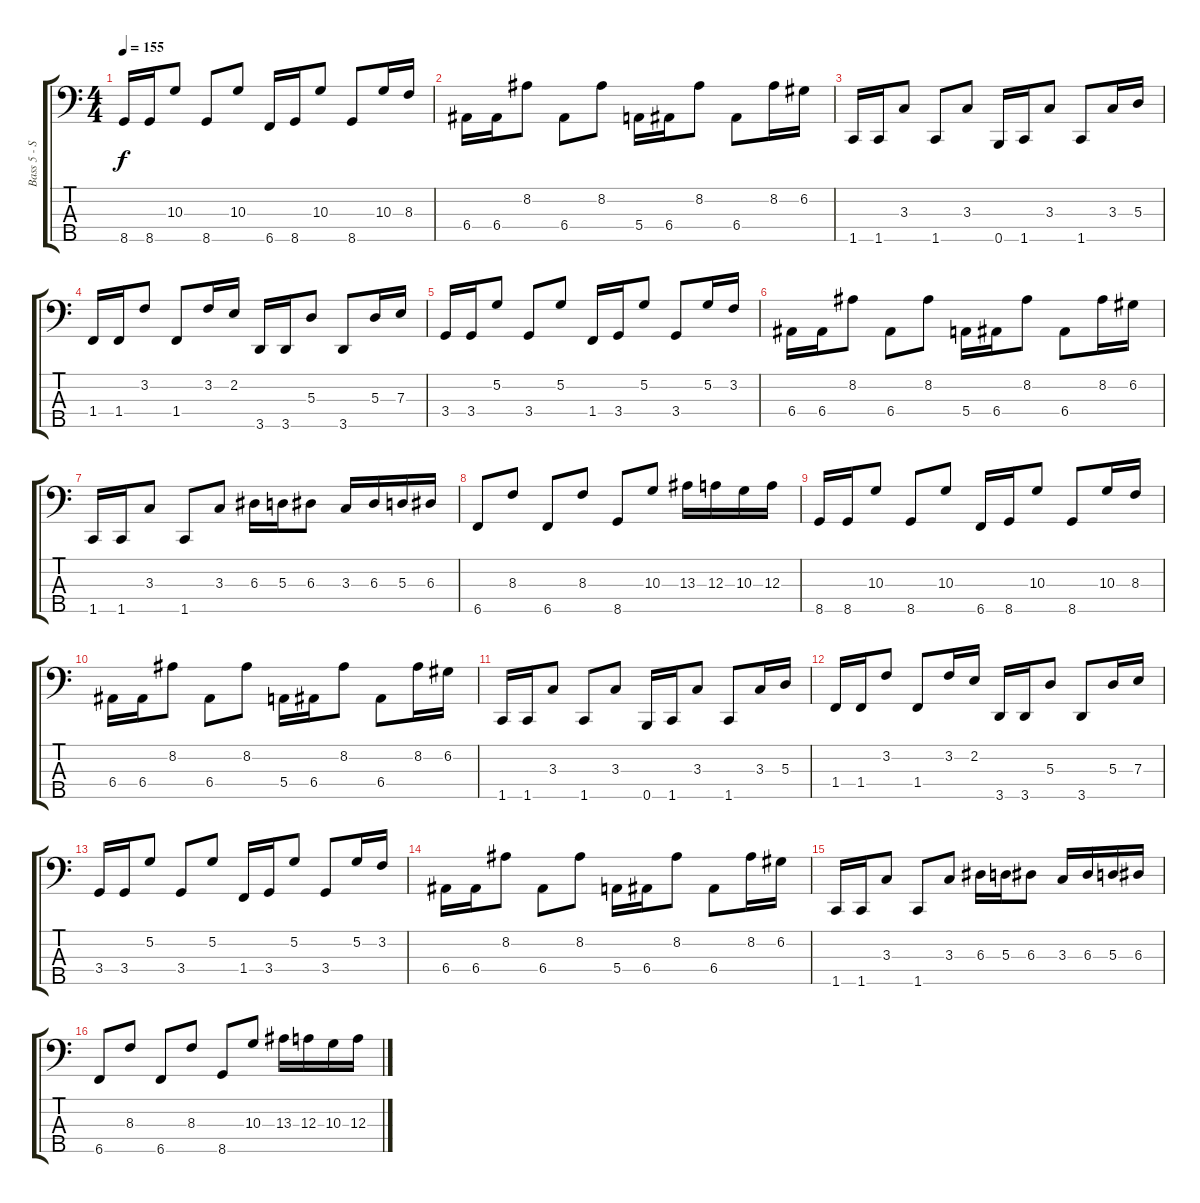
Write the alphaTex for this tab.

\track ("Bass 5 - String" "Bass 5 - S") {instrument electricbassfinger}
\staff {score tabs}
\tuning (G2 D2 A1 E1 B0) {hide}
\ts (4 4)
\tempo 155
\clef f4
\ks c
8.5.16{dy f} 8.5.16 10.3.8 8.5.8 10.3.8 6.5.16 8.5.16 10.3.8 8.5.8 10.3.16 8.3.16 |
6.4.16 6.4.16 8.2.8 6.4.8 8.2.8 5.4.16 6.4.16 8.2.8 6.4.8 8.2.16 6.2.16 |
1.5.16 1.5.16 3.3.8 1.5.8 3.3.8 0.5.16 1.5.16 3.3.8 1.5.8 3.3.16 5.3.16 |
1.4.16 1.4.16 3.2.8 1.4.8 3.2.16 2.2.16 3.5.16 3.5.16 5.3.8 3.5.8 5.3.16 7.3.16 |
3.4.16 3.4.16 5.2.8 3.4.8 5.2.8 1.4.16 3.4.16 5.2.8 3.4.8 5.2.16 3.2.16 |
6.4.16 6.4.16 8.2.8 6.4.8 8.2.8 5.4.16 6.4.16 8.2.8 6.4.8 8.2.16 6.2.16 |
1.5.16 1.5.16 3.3.8 1.5.8 3.3.8 6.3.16 5.3.16 6.3.8 3.3.16 6.3.16 5.3.16 6.3.16 |
6.5.8 8.3.8 6.5.8 8.3.8 8.5.8 10.3.8 13.3.16 12.3.16 10.3.16 12.3.16 |
8.5.16 8.5.16 10.3.8 8.5.8 10.3.8 6.5.16 8.5.16 10.3.8 8.5.8 10.3.16 8.3.16 |
6.4.16 6.4.16 8.2.8 6.4.8 8.2.8 5.4.16 6.4.16 8.2.8 6.4.8 8.2.16 6.2.16 |
1.5.16 1.5.16 3.3.8 1.5.8 3.3.8 0.5.16 1.5.16 3.3.8 1.5.8 3.3.16 5.3.16 |
1.4.16 1.4.16 3.2.8 1.4.8 3.2.16 2.2.16 3.5.16 3.5.16 5.3.8 3.5.8 5.3.16 7.3.16 |
3.4.16 3.4.16 5.2.8 3.4.8 5.2.8 1.4.16 3.4.16 5.2.8 3.4.8 5.2.16 3.2.16 |
6.4.16 6.4.16 8.2.8 6.4.8 8.2.8 5.4.16 6.4.16 8.2.8 6.4.8 8.2.16 6.2.16 |
1.5.16 1.5.16 3.3.8 1.5.8 3.3.8 6.3.16 5.3.16 6.3.8 3.3.16 6.3.16 5.3.16 6.3.16 |
6.5.8 8.3.8 6.5.8 8.3.8 8.5.8 10.3.8 13.3.16 12.3.16 10.3.16 12.3.16
